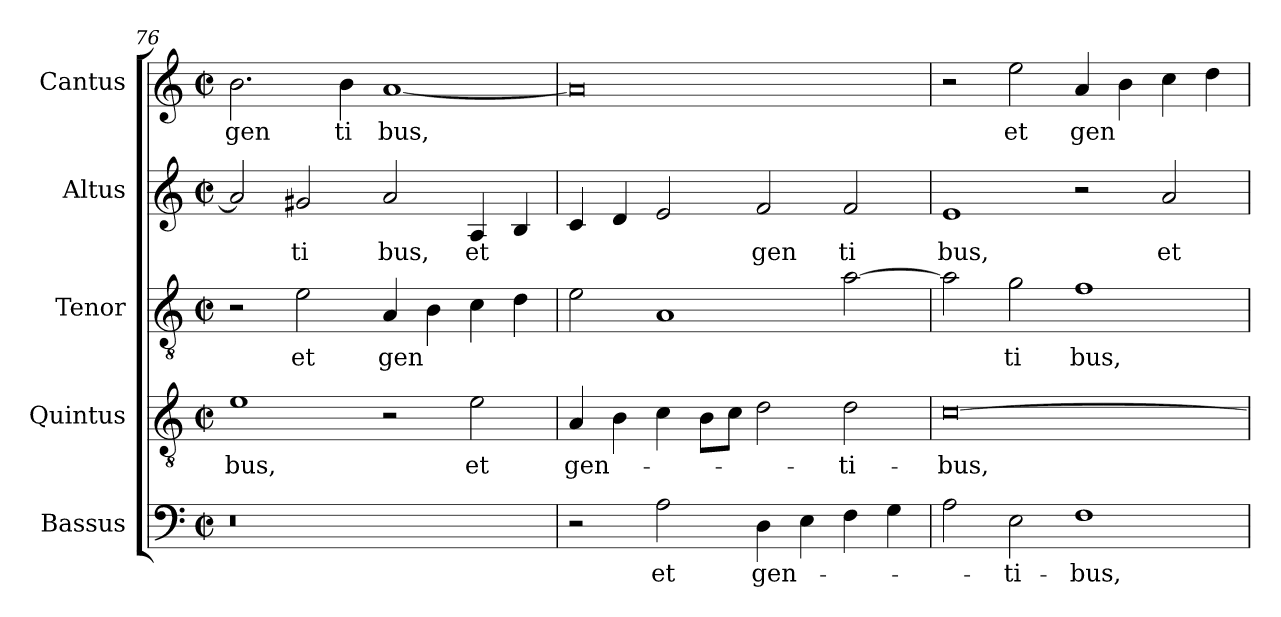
**kern	**text	**kern	**text	**kern	**text	**kern	**text	**kern	**text
*part5	*part5	*part4	*part4	*part3	*part3	*part2	*part2	*part1	*part1
*staff5	*staff5	*staff4	*staff4	*staff3	*staff3	*staff2	*staff2	*staff1	*staff1
*I"Bassus	*	*I"Quintus	*	*I"Tenor	*	*I"Altus	*	*I"Cantus	*
!!LO:PB:g=z
*clefF4	*	*clefGv2	*	*clefGv2	*	*clefG2	*	*clefG2	*
*M2/2	*	*M2/2	*	*M2/2	*	*M2/2	*	*M2/2	*
*met(c|)	*	*met(c|)	*	*met(c|)	*	*met(c|)	*	*met(c|)	*
=76	=76	=76	=76	=76	=76	=76	=76	=76	=76
!	!	!	!LO:LY:b:cj	!	!	!	!	!	!LO:LY:b:cj
0r	.	1e	-bus,	2r	.	2a/]	.	2.b\	gen
!	!	!	!	!	!LO:LY:b:cj	!	!LO:LY:b:cj	!	!
.	.	.	.	2e\	et	2g#/	ti	.	.
!	!	!	!	!	!	!	!	!	!LO:LY:b:cj
.	.	.	.	.	.	.	.	4b\	ti
!	!	!	!	!	!LO:LY:b	!	!LO:LY:b:cj	!	!LO:LY:b
.	.	2r	.	4A/	gen	2a/	bus,	[<1a	bus,
.	.	.	.	4B\	.	.	.	.	.
!	!	!	!LO:LY:b:cj	!	!	!	!LO:LY:b:cj	!	!
.	.	2e\	et	4c\	.	4A/	et	.	.
.	.	.	.	4d\	.	4B/	.	.	.
=77	=77	=77	=77	=77	=77	=77	=77	=77	=77
!	!	!	!LO:LY:b	!	!	!	!	!	!
2r	.	4A/	gen-	2e\	.	4c/	.	0a]	.
.	.	4B\	.	.	.	4d/	.	.	.
!	!LO:LY:b:cj	!	!	!	!	!	!	!	!
2A\	et	4c\	.	1A	.	2e/	.	.	.
.	.	8B\L	.	.	.	.	.	.	.
.	.	8c\J	.	.	.	.	.	.	.
!	!LO:LY:b	!	!	!	!	!	!LO:LY:b:cj	!	!
4D\	gen-	2d\	.	.	.	2f/	gen	.	.
4E\	.	.	.	.	.	.	.	.	.
!	!	!	!LO:LY:b:cj	!	!	!	!LO:LY:b:cj	!	!
4F\	.	2d\	-ti-	[>2a\	.	2f/	ti	.	.
4G\	.	.	.	.	.	.	.	.	.
=78	=78	=78	=78	=78	=78	=78	=78	=78	=78
!	!	!	!LO:LY:b	!	!	!	!LO:LY:b:cj	!	!
2A\	.	[>0c	-bus,	2a\]	.	1e	bus,	2r	.
!	!LO:LY:b:cj	!	!	!	!LO:LY:b:cj	!	!	!	!LO:LY:b:cj
2E\	-ti-	.	.	2g\	ti	.	.	2ee\	et
!	!LO:LY:b:cj	!	!	!	!LO:LY:b:cj	!	!	!	!LO:LY:b
1F	-bus,	.	.	1f	bus,	2r	.	4a/	gen
.	.	.	.	.	.	.	.	4b\	.
!	!	!	!	!	!	!	!LO:LY:b:cj	!	!
.	.	.	.	.	.	2a/	et	4cc\	.
.	.	.	.	.	.	.	.	4dd\	.
=	=	=	=	=	=	=	=	=	=
*-	*-	*-	*-	*-	*-	*-	*-	*-	*-
